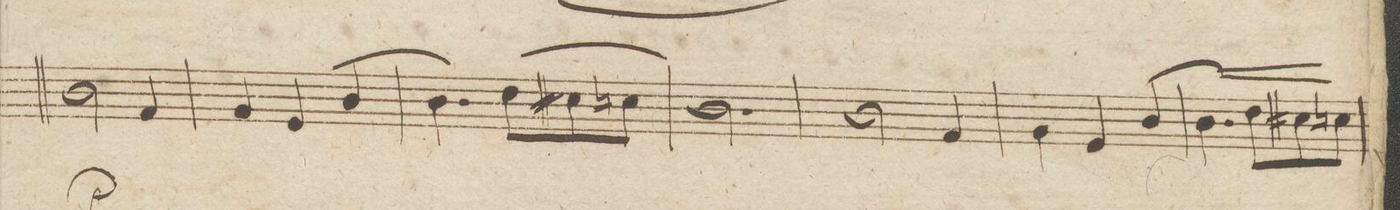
**kern	**dynam
*I"Viole.	*
*clefC3	*
*k[]	*
*M3/4	*
2c\	.
4G/	.
=101	=101
4A/	.
4F/	.
[>4c/	.
=102	=102
4.c\]	.
(8e\L	.
8d#X\	.
8dn\J	.
=103	=103
2.c\)	.
=104	=104
2c\	.
4G/	.
=105	=105
4A\	.
4F/	.
(4c/	.
=106	=106
4.c\)	<
8e\L	.
8d#X\	.
8dn\J	[
=107	=107
*-	*-
